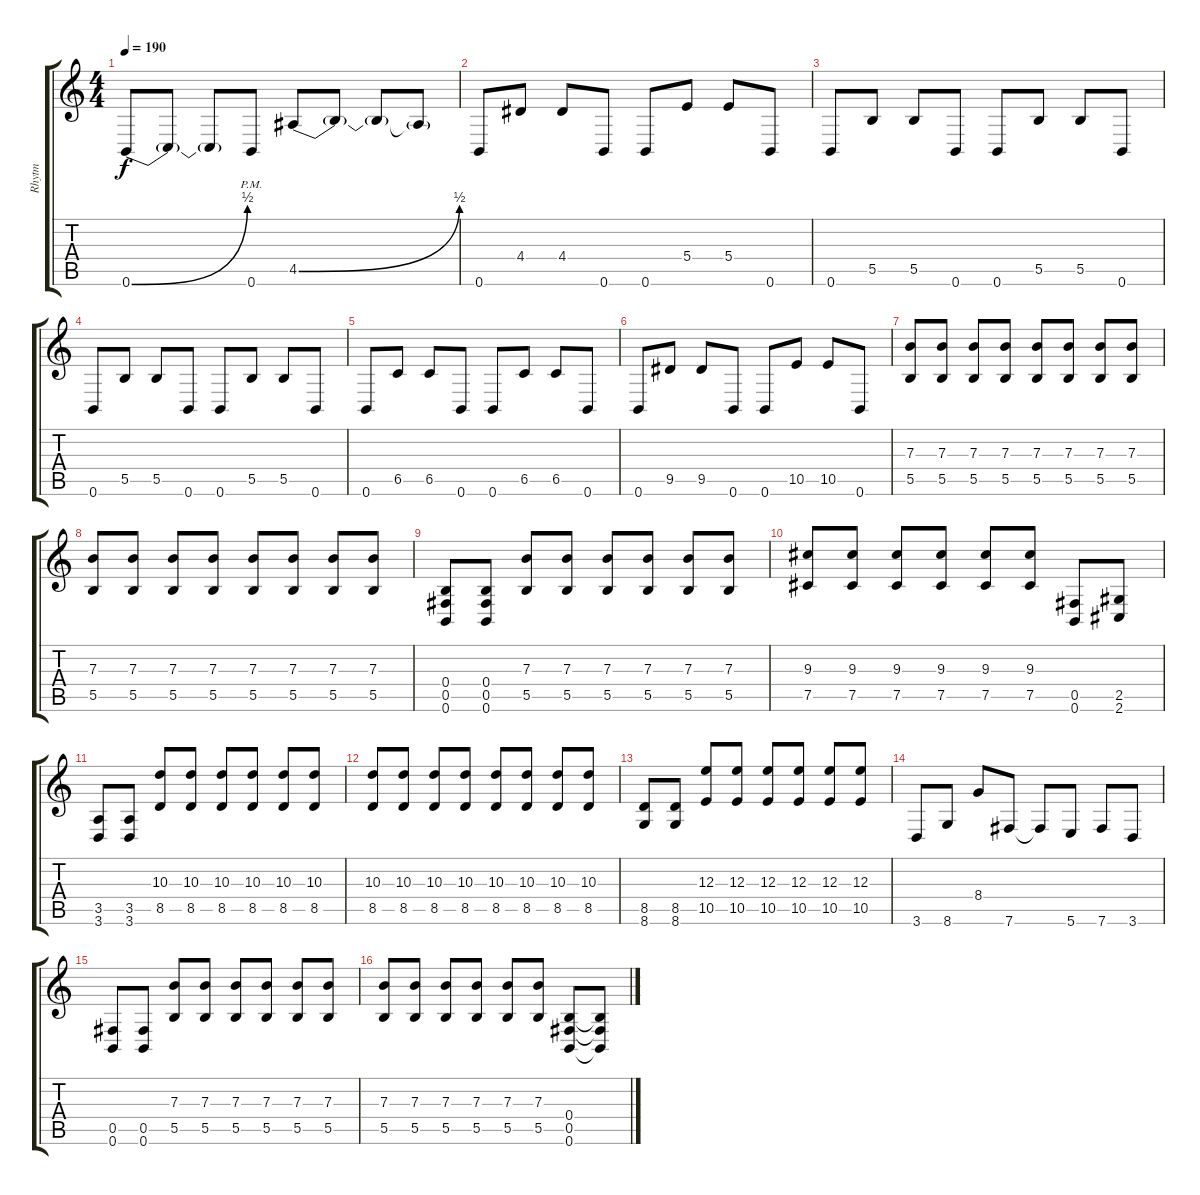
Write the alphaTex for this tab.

\track ("Rhytm" "Rhytm") {instrument distortionguitar}
\staff {score tabs}
\tuning (Db4 Ab3 E3 B2 Gb2 B1) {hide}
\ts (4 4)
\tempo 190
\clef g2
\ks c
0.6{be (bend 0 0 60 2)}.8{dy f} 0.6{t}.8 0.6{t}.8 0.6{pm}.8 4.5{be (bend 0 0 60 2)}.8 4.5{t}.8 4.5{t}.8 4.5{t}.8 |
0.6.8 4.4.8 4.4.8 0.6.8 0.6.8 5.4.8 5.4.8 0.6.8 |
0.6.8 5.5.8 5.5.8 0.6.8 0.6.8 5.5.8 5.5.8 0.6.8 |
0.6.8 5.5.8 5.5.8 0.6.8 0.6.8 5.5.8 5.5.8 0.6.8 |
0.6.8 6.5.8 6.5.8 0.6.8 0.6.8 6.5.8 6.5.8 0.6.8 |
0.6.8 9.5.8 9.5.8 0.6.8 0.6.8 10.5.8 10.5.8 0.6.8 |
(7.3 5.5).8 (7.3 5.5).8 (7.3 5.5).8 (7.3 5.5).8 (7.3 5.5).8 (7.3 5.5).8 (7.3 5.5).8 (7.3 5.5).8 |
(7.3 5.5).8 (7.3 5.5).8 (7.3 5.5).8 (7.3 5.5).8 (7.3 5.5).8 (7.3 5.5).8 (7.3 5.5).8 (7.3 5.5).8 |
(0.4 0.5 0.6).8 (0.4 0.5 0.6).8 (7.3 5.5).8 (7.3 5.5).8 (7.3 5.5).8 (7.3 5.5).8 (7.3 5.5).8 (7.3 5.5).8 |
(9.3 7.5).8 (9.3 7.5).8 (9.3 7.5).8 (9.3 7.5).8 (9.3 7.5).8 (9.3 7.5).8 (0.5 0.6).8 (2.5 2.6).8 |
(3.5 3.6).8 (3.5 3.6).8 (10.3 8.5).8 (10.3 8.5).8 (10.3 8.5).8 (10.3 8.5).8 (10.3 8.5).8 (10.3 8.5).8 |
(10.3 8.5).8 (10.3 8.5).8 (10.3 8.5).8 (10.3 8.5).8 (10.3 8.5).8 (10.3 8.5).8 (10.3 8.5).8 (10.3 8.5).8 |
(8.5 8.6).8 (8.5 8.6).8 (12.3 10.5).8 (12.3 10.5).8 (12.3 10.5).8 (12.3 10.5).8 (12.3 10.5).8 (12.3 10.5).8 |
3.6.8 8.6.8 8.4.8 7.6.8 7.6{t}.8 5.6.8 7.6.8 3.6.8 |
(0.5 0.6).8 (0.5 0.6).8 (7.3 5.5).8 (7.3 5.5).8 (7.3 5.5).8 (7.3 5.5).8 (7.3 5.5).8 (7.3 5.5).8 |
(7.3 5.5).8 (7.3 5.5).8 (7.3 5.5).8 (7.3 5.5).8 (7.3 5.5).8 (7.3 5.5).8 (0.4 0.5 0.6).8 (0.4{t} 0.5{t} 0.6{t}).8
